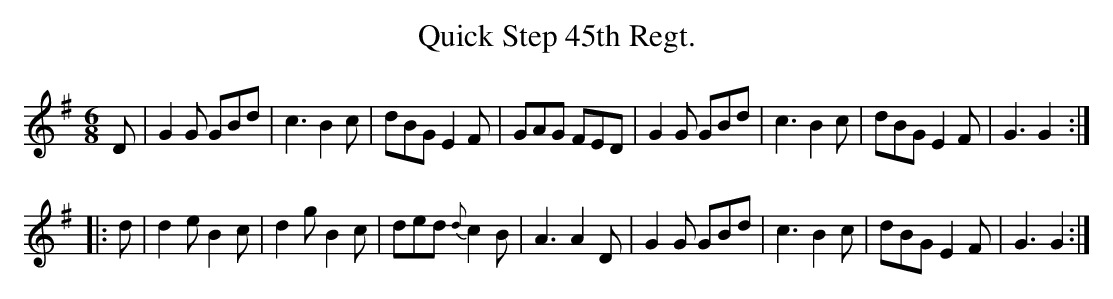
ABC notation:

X:1
T:Quick Step 45th Regt.
M:6/8
K:G
D|\
G2G GBd| c3 B2c| dBG E2F| GAG FED|\
G2G GBd| c3 B2c| dBG E2F| G3 G2::
d|\
d2e B2c| d2g B2c| ded {d}c2B| A3 A2D|\
G2G GBd| c3 B2c| dBG E2F| G3 G2 :|
